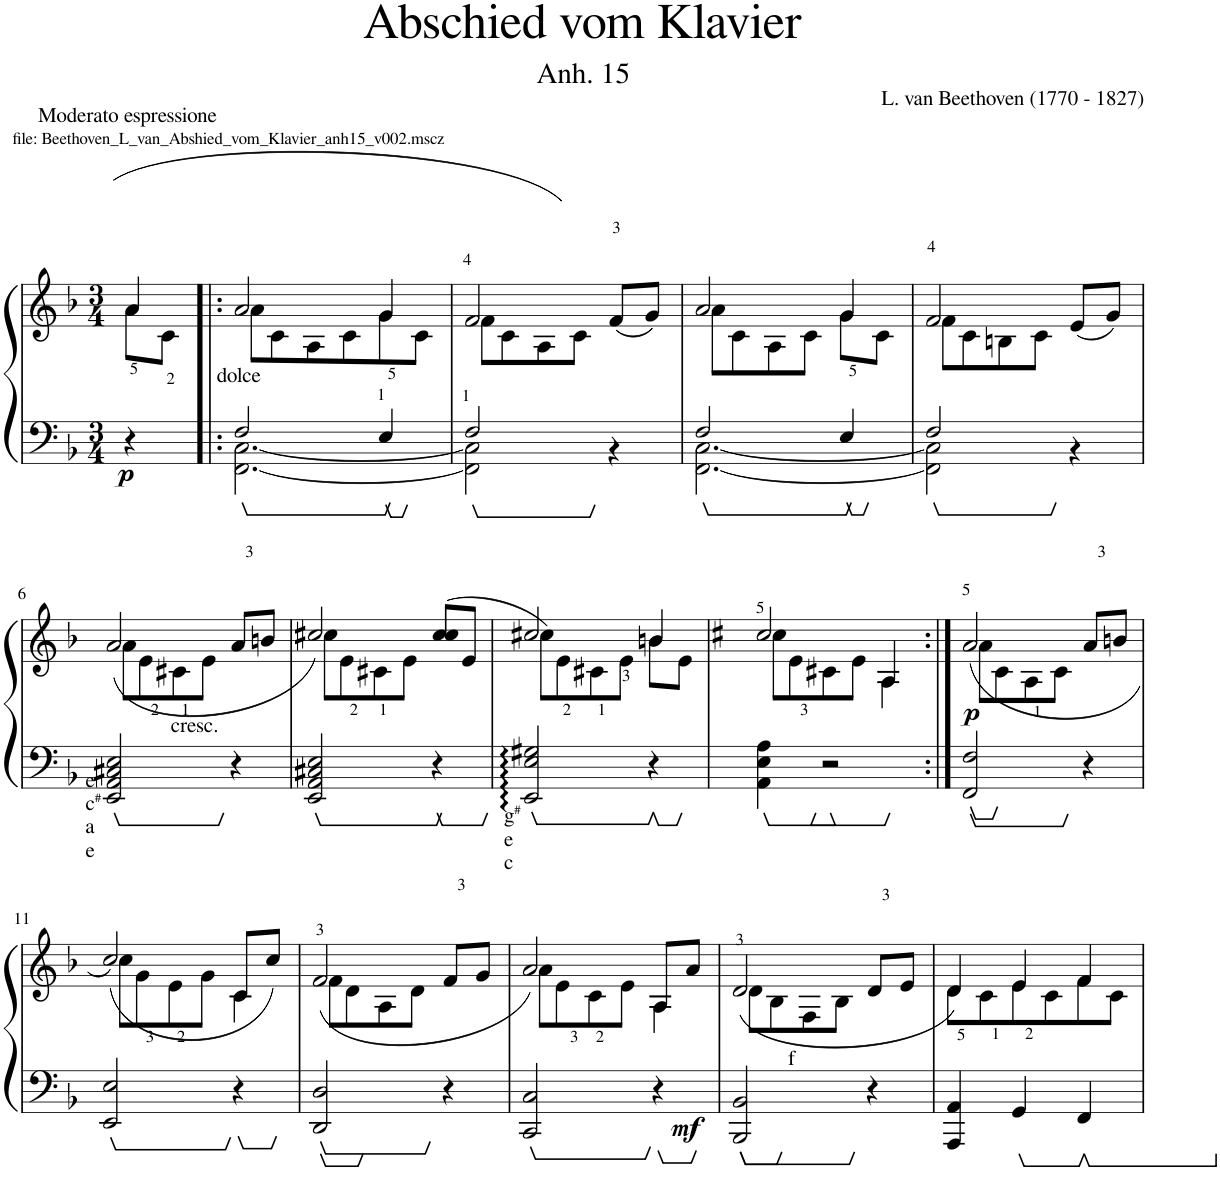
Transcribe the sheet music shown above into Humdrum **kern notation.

**kern	**kern	**dynam
*part1	*part1	*part1
*staff2	*staff1	*staff1/2
*I"Piano	*	*
*I'Pno.	*	*
*clefF4	*clefG2	*
*k[b-]	*k[b-]	*
*M3/4	*M3/4	*
=1	=1	=1
*	*^	*
!	!LO:TX:a:t=file&colon; Beethoven_L_van_Abshied_vom_Klavier_anh15_v002.mscz	!	!
!	!LO:TX:a:t=Moderato espressione	!	!
!	!	!	!LO:DY:b=2
4r	(8a\L	4a/	p
.	8c<\J	.	.
=2!|:	=2!|:	=2!|:	=2!|:
*^	*	*	*
!LO:TX:a:t=dolce	!	!	!	!
2F/	[2.FF\ [2.C\	8a\L	2a/	.
.	.	8c\	.	.
.	.	8A\	.	.
.	.	8c\	.	.
4E/	.	8g\	4g/	.
.	.	8c\J	.	.
=3	=3	=3	=3	=3
2F/	2FF\] 2C\]	8f\L	2f/	.
.	.	8c\	.	.
.	.	8A\	.	.
.	.	8c\J)	.	.
4ryy	4r	(8f/L	4ryy	.
.	.	8g/J)	.	.
=4	=4	=4	=4	=4
2F/	[2.FF\ [2.C\	8a\L	2a/	.
.	.	8c\	.	.
.	.	8A\	.	.
.	.	8c\J	.	.
4E/	.	8g\L	4g/	.
.	.	8c\J	.	.
=5	=5	=5	=5	=5
2F/	2FF\] 2C\]	8f\L	2f/	.
.	.	8c\	.	.
.	.	8Bn\	.	.
.	.	8c\J	.	.
4ryy	4r	(8e/L	4ryy	.
.	.	8g/J)	.	.
*v	*v	*	*	*
!!LO:LB:g=z	!!
=6	=6	=6	=6
!LO:TX:a:t=e	!	!	!
!LO:TX:a:t=c	!	!	!
!LO:TX:a:t=#	!	!	!
!LO:TX:a:t=a	!	!	!
!LO:TX:a:t=e	!	!	!
2EE/ 2AA/ 2C#X/ 2E/	8a\L	(2a/	.
.	8e\	.	.
!	!LO:TX:b:t=cresc.	!	!
.	8c#X\	.	.
.	8e\J	.	.
4r	8a/L	4ryy	.
.	8bn/J	.	.
=7	=7	=7	=7
2EE/ 2AA/ 2C#X/ 2E/	8cc\L	2cc#X/)	.
.	8e\	.	.
.	8c#X\	.	.
.	8e\J	.	.
4r	(8cc#/L	4cc#/	.
.	8e/J	.	.
=8	=8	=8	=8
!LO:TX:b:t=g	!	!	!
!LO:TX:b:t=#	!	!	!
!LO:TX:b:t=e	!	!	!
!LO:TX:b:t=c	!	!	!
2EE/ 2E/ 2G#X/	8cc\L)	2cc#X/	.
.	8e\	.	.
.	8c#X\	.	.
.	8e\J	.	.
4r	8bn\L	4b/	.
.	8e\J	.	.
=9	=9	=9	=9
4AA\ 4E\ 4A\	8cc#X\L	2cc#/	.
.	8e\	.	.
2r	8c#X\	.	.
.	8e\J	.	.
.	4A\	4A/	.
=10:|!	=10:|!	=10:|!	=10:|!
!	!	!	!LO:DY:b
2FF/ 2F/	8a\L	(2a/	p
.	8c\	.	.
.	8A\	.	.
.	8c\J	.	.
4r	8a/L	4ryy	.
.	8bn/J	.	.
!!LO:LB:g=z	!!
=11	=11	=11	=11
2EE/ 2E/	8cc\L	2cc/)	.
.	8g\	.	.
.	8e\	.	.
.	8g\J	.	.
4r	8c/L	4c\	.
.	(8cc/J	.	.
=12	=12	=12	=12
2DD/ 2D/	8f\L	(2f/	.
.	8d\	.	.
.	8A\	.	.
.	8d\J	.	.
4r	8f/L	4ryy	.
.	8g/J	.	.
=13	=13	=13	=13
2CC/ 2C/	8a\L	2a/)	.
.	8e\	.	.
.	8c\	.	.
.	8e\J	.	.
!	!	!	!LO:DY:b=2
4r	8A/L	4A\	mf
.	8a/J	.	.
=14	=14	=14	=14
2BBB-/ 2BB-/	8d\L	(2d/	.
.	8B-\	.	.
!	!LO:TX:b:t=f	!	!
.	8F\	.	.
.	8B-\J	.	.
4r	8d/L	4ryy	.
.	8e/J	.	.
=15	=15	=15	=15
4AAA/ 4AA/	8d\L	4d/)	.
.	8c\	.	.
4GG/	8e\	4e/	.
.	8c\	.	.
4FF/	8f\	4f/	.
.	8c\J	.	.
*	*v	*v	*
=	=	=
*-	*-	*-
